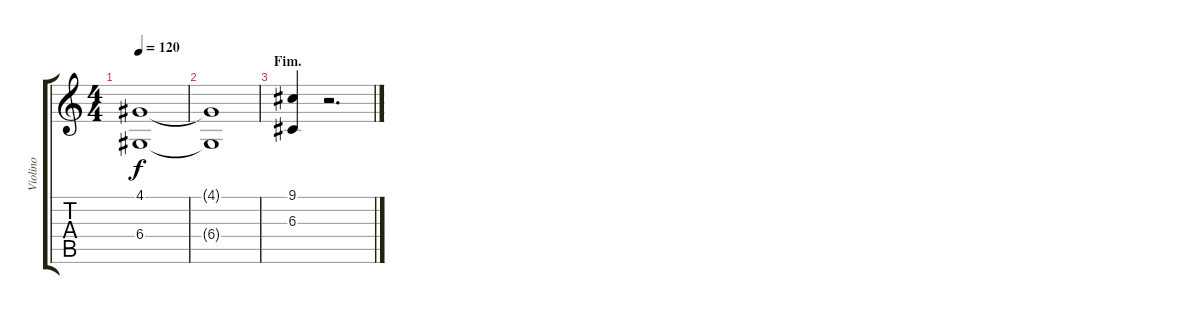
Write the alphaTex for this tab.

\track ("Violino" "Violino") {instrument stringensemble1}
\staff {score tabs}
\tuning (E4 B3 G3 D3 A2 E2) {hide}
\ts (4 4)
\tempo 120
\clef g2
\ks c
(4.1 6.4).1{dy f} |
(4.1{t} 6.4{t}).1 |
\section ("" "Fim.")
(9.1 6.3).4 r.2{d}
